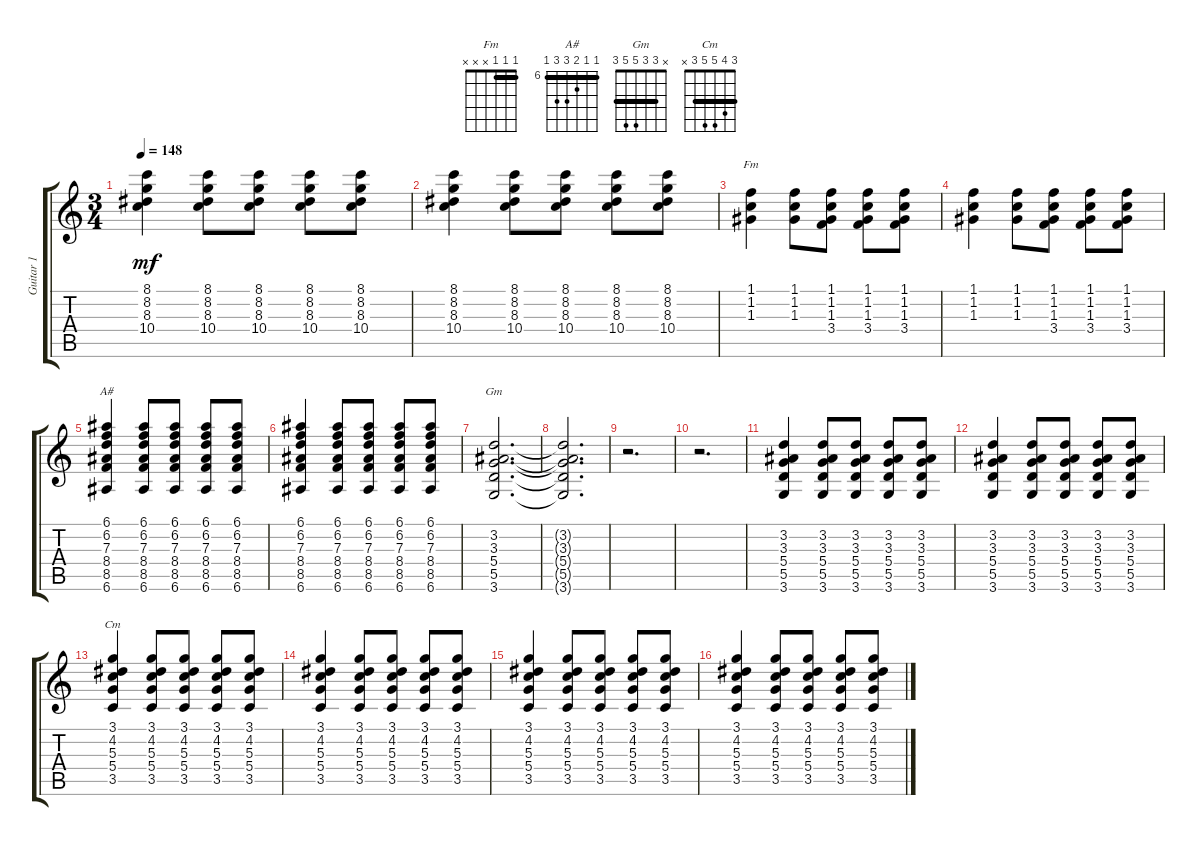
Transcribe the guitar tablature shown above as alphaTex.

\track ("Guitar 1" "Guitar 1") {instrument acousticguitarsteel}
\staff {score tabs}
\tuning (E4 B3 G3 D3 A2 E2) {hide}
\chord ("Fm" 1 1 1 x x x) {barre 1}
\chord ("A#" 6 6 7 8 8 6) {firstfret 6 barre 6}
\chord ("Gm" x 3 3 5 5 3) {barre 3}
\chord ("Cm" 3 4 5 5 3 x) {barre 3}
\ts (3 4)
\tempo 148
\clef g2
\ks c
(8.1 8.2 8.3 10.4).4{dy mf} (8.1 8.2 8.3 10.4).8 (8.1 8.2 8.3 10.4).8 (8.1 8.2 8.3 10.4).8 (8.1 8.2 8.3 10.4).8 |
(8.1 8.2 8.3 10.4).4 (8.1 8.2 8.3 10.4).8 (8.1 8.2 8.3 10.4).8 (8.1 8.2 8.3 10.4).8 (8.1 8.2 8.3 10.4).8 |
(1.1 1.2 1.3).4{ch "Fm"} (1.1 1.2 1.3).8 (1.1 1.2 1.3 3.4).8 (1.1 1.2 1.3 3.4).8 (1.1 1.2 1.3 3.4).8 |
(1.1 1.2 1.3).4 (1.1 1.2 1.3).8 (1.1 1.2 1.3 3.4).8 (1.1 1.2 1.3 3.4).8 (1.1 1.2 1.3 3.4).8 |
(6.1 6.2 7.3 8.4 8.5 6.6).4{ch "A#"} (6.1 6.2 7.3 8.4 8.5 6.6).8 (6.1 6.2 7.3 8.4 8.5 6.6).8 (6.1 6.2 7.3 8.4 8.5 6.6).8 (6.1 6.2 7.3 8.4 8.5 6.6).8 |
(6.1 6.2 7.3 8.4 8.5 6.6).4 (6.1 6.2 7.3 8.4 8.5 6.6).8 (6.1 6.2 7.3 8.4 8.5 6.6).8 (6.1 6.2 7.3 8.4 8.5 6.6).8 (6.1 6.2 7.3 8.4 8.5 6.6).8 |
(3.2 3.3 5.4 5.5 3.6).2{d ch "Gm"} |
(3.2{t} 3.3{t} 5.4{t} 5.5{t} 3.6{t}).2{d} |
r.2{d} |
r.2{d} |
(3.2 3.3 5.4 5.5 3.6).4 (3.2 3.3 5.4 5.5 3.6).8 (3.2 3.3 5.4 5.5 3.6).8 (3.2 3.3 5.4 5.5 3.6).8 (3.2 3.3 5.4 5.5 3.6).8 |
(3.2 3.3 5.4 5.5 3.6).4 (3.2 3.3 5.4 5.5 3.6).8 (3.2 3.3 5.4 5.5 3.6).8 (3.2 3.3 5.4 5.5 3.6).8 (3.2 3.3 5.4 5.5 3.6).8 |
(3.1 4.2 5.3 5.4 3.5).4{ch "Cm"} (3.1 4.2 5.3 5.4 3.5).8 (3.1 4.2 5.3 5.4 3.5).8 (3.1 4.2 5.3 5.4 3.5).8 (3.1 4.2 5.3 5.4 3.5).8 |
(3.1 4.2 5.3 5.4 3.5).4 (3.1 4.2 5.3 5.4 3.5).8 (3.1 4.2 5.3 5.4 3.5).8 (3.1 4.2 5.3 5.4 3.5).8 (3.1 4.2 5.3 5.4 3.5).8 |
(3.1 4.2 5.3 5.4 3.5).4 (3.1 4.2 5.3 5.4 3.5).8 (3.1 4.2 5.3 5.4 3.5).8 (3.1 4.2 5.3 5.4 3.5).8 (3.1 4.2 5.3 5.4 3.5).8 |
(3.1 4.2 5.3 5.4 3.5).4 (3.1 4.2 5.3 5.4 3.5).8 (3.1 4.2 5.3 5.4 3.5).8 (3.1 4.2 5.3 5.4 3.5).8 (3.1 4.2 5.3 5.4 3.5).8
